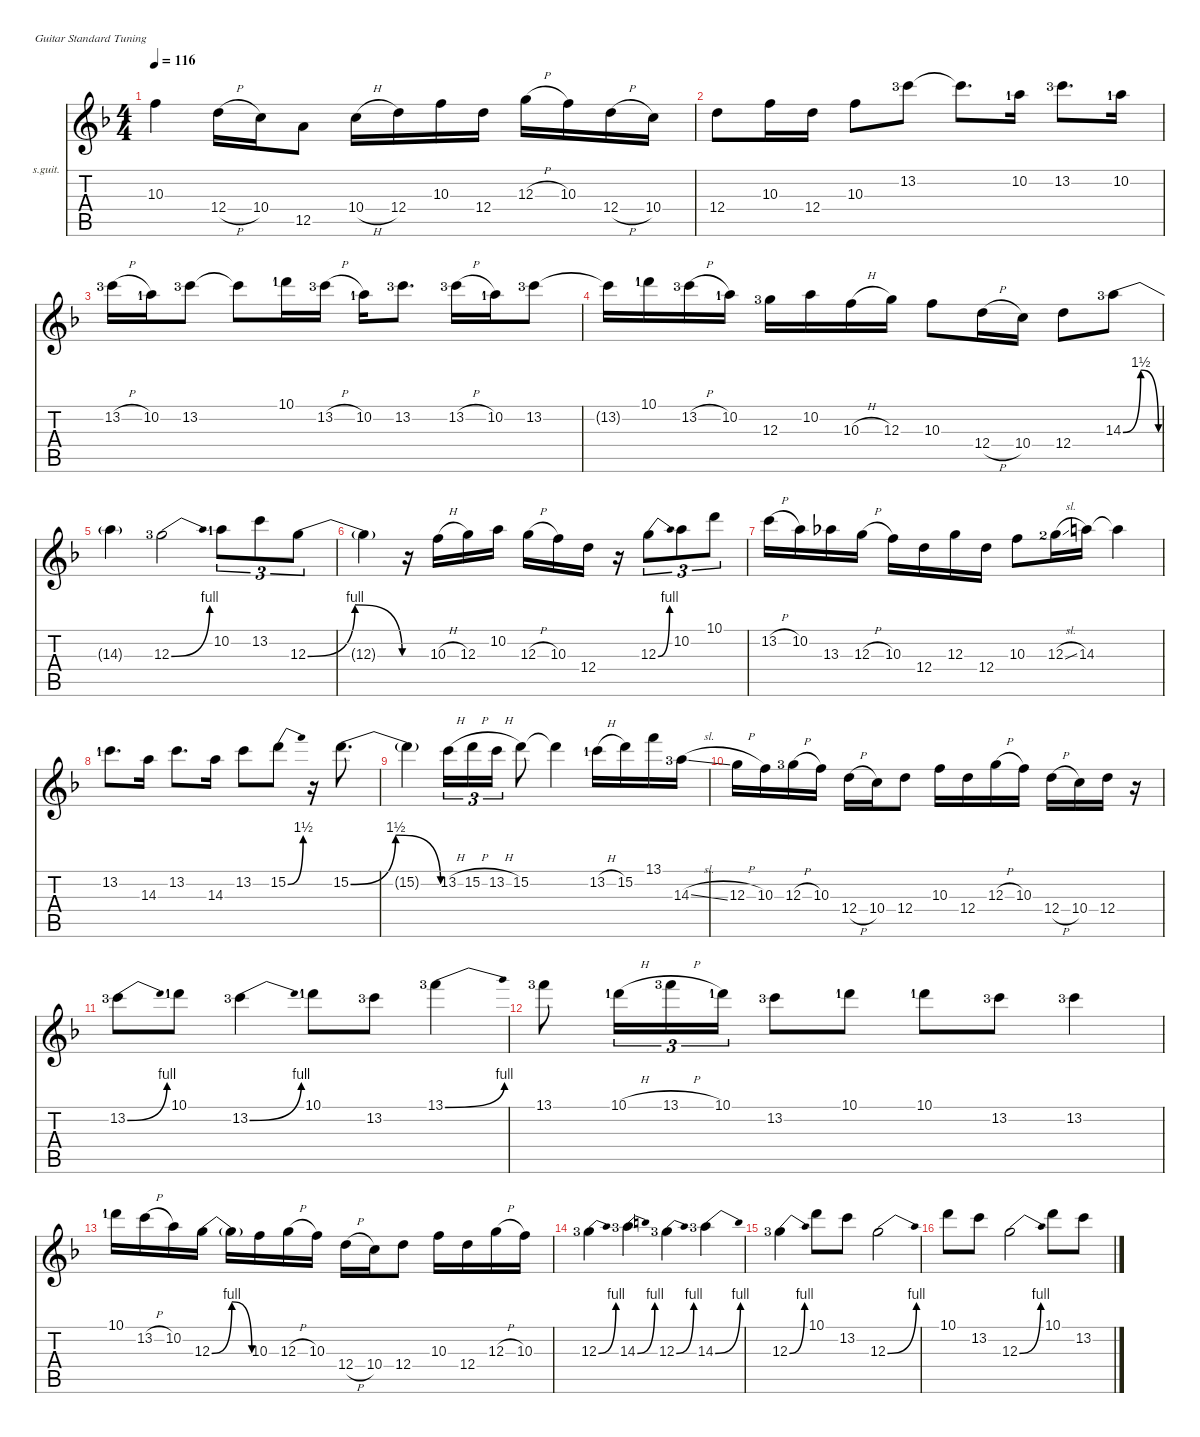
\defaultSystemsLayout 4
\hideDynamics
\bracketExtendMode nobrackets
\firstSystemTrackNameOrientation horizontal
\otherSystemsTrackNameOrientation horizontal
\track ("rhythm & lead 10" "s.guit.") {instrument acousticguitarsteel}
\staff {score tabs}
\tuning (E4 B3 G3 D3 A2 E2)
\ts (4 4)
\tempo 116
\clef g2
\ks dminor
10.3{acc forcenatural}.4{dy mf beam Down} 12.4{h acc forcenatural}.16{beam Down} 10.4{acc forcenatural}.16{beam Down} 12.5{acc forcenatural}.8{beam Down} 10.4{h acc forcenatural}.16{beam Down} 12.4{acc forcenatural}.16{beam Down} 10.3{acc forcenatural}.16{beam Down} 12.4{acc forcenatural}.16{beam Down} 12.3{h acc forcenatural}.16{beam Down} 10.3{acc forcenatural}.16{beam Down} 12.4{h acc forcenatural}.16{beam Down} 10.4{acc forcenatural}.16{beam Down} |
12.4{acc forcenatural}.8{beam Down} 10.3{acc forcenatural}.16{beam Down} 12.4{acc forcenatural}.16{beam Down} 10.3{acc forcenatural}.8{beam Down} 13.2{lf 4 acc forcenatural}.8{beam Down} 13.2{t acc forcenatural}.8{d beam Down} 10.2{lf 2 acc forcenatural}.16{beam Down} 13.2{lf 4 acc forcenatural}.8{d beam Down} 10.2{lf 2 acc forcenatural}.16{beam Down} |
13.2{h lf 4 acc forcenatural}.16{beam Down} 10.2{lf 2 acc forcenatural}.16{beam Down} 13.2{lf 4 acc forcenatural}.8{beam Down} 13.2{t acc forcenatural}.8{beam Down} 10.1{lf 2 acc forcenatural}.16{beam Down} 13.2{h lf 4 acc forcenatural}.16{beam Down} 10.2{lf 2 acc forcenatural}.16{beam Down} 13.2{lf 4 acc forcenatural}.8{d beam Down} 13.2{h lf 4 acc forcenatural}.16{beam Down} 10.2{lf 2 acc forcenatural}.16{beam Down} 13.2{lf 4 acc forcenatural}.8{beam Down} |
13.2{t acc forcenatural}.16{beam Down} 10.1{lf 2 acc forcenatural}.16{beam Down} 13.2{h lf 4 acc forcenatural}.16{beam Down} 10.2{lf 2 acc forcenatural}.16{beam Down} 12.3{lf 4 acc forcenatural}.16{beam Down} 10.2{acc forcenatural}.16{beam Down} 10.3{h acc forcenatural}.16{beam Down} 12.3{acc forcenatural}.16{beam Down} 10.3{acc forcenatural}.8{beam Down} 12.4{h acc forcenatural}.16{beam Down} 10.4{acc forcenatural}.16{beam Down} 12.4{acc forcenatural}.8{beam Down} 14.3{be (bendrelease 0 0 10.2 6 20.4 6 30 0) lf 4 acc forcenatural}.8{beam Down} |
14.3{t acc forcenatural}.4{beam Down} 12.3{be (bend 0 0 15 4) lf 4 acc forcenatural}.2{beam Down} 10.2{lf 2 acc forcenatural}.8{tu (3 2) beam Down} 13.2{acc forcenatural}.8{tu (3 2) beam Down} 12.3{be (bendrelease 0 0 10.2 4 20.4 4 30 0) acc forcenatural}.8{tu (3 2) beam Down} |
12.3{t acc forcenatural}.4{beam Down} r.16{beam Down} 10.3{h acc forcenatural}.16{beam Down} 12.3{acc forcenatural}.16{beam Down} 10.2{acc forcenatural}.16{beam Down} 12.3{h acc forcenatural}.16{beam Down} 10.3{acc forcenatural}.16{beam Down} 12.4{acc forcenatural}.16{beam Down} r.16{beam Down} 12.3{be (bend 0 0 15 4) acc forcenatural}.8{tu (3 2) beam Down} 10.2{acc forcenatural}.8{tu (3 2) beam Down} 10.1{acc forcenatural}.8{tu (3 2) beam Down} |
13.2{h acc forcenatural}.16{beam Down} 10.2{acc forcenatural}.16{beam Down} 13.3{acc b}.16{beam Down} 12.3{h acc forcenatural}.16{beam Down} 10.3{acc forcenatural}.16{beam Down} 12.4{acc forcenatural}.16{beam Down} 12.3{acc forcenatural}.16{beam Down} 12.4{acc forcenatural}.16{beam Down} 10.3{acc forcenatural}.8{beam Down} 12.3{sl lf 3 acc forcenatural}.16{beam Down} 14.3{acc forcenatural}.16{beam Down} 14.3{t acc forcenatural}.4{beam Down} |
13.2{lf 2 acc forcenatural}.8{d beam Down} 14.3{acc forcenatural}.16{beam Down} 13.2{acc forcenatural}.8{d beam Down} 14.3{acc forcenatural}.16{beam Down} 13.2{acc forcenatural}.8{beam Down} 15.2{be (bend 0 0 15 6) acc forcenatural}.8{beam Down} r.16{beam Down} 15.2{be (bendrelease 0 0 10.2 6 20.4 6 30 0) acc forcenatural}.8{d beam Down} |
15.2{t acc forcenatural}.4{beam Down} 13.2{h acc forcenatural}.16{tu (3 2) beam Down} 15.2{h acc forcenatural}.16{tu (3 2) beam Down} 13.2{h acc forcenatural}.16{tu (3 2) beam Down} 15.2{acc forcenatural}.8{beam Down} 15.2{t acc forcenatural}.4{beam Down} 13.2{h lf 2 acc forcenatural}.16{beam Down} 15.2{acc forcenatural}.16{beam Down} 13.1{acc forcenatural}.16{beam Down} 14.3{sl lf 4 acc forcenatural}.16{beam Down} |
12.3{h acc forcenatural}.16{beam Down} 10.3{acc forcenatural}.16{beam Down} 12.3{h lf 4 acc forcenatural}.16{beam Down} 10.3{acc forcenatural}.16{beam Down} 12.4{h acc forcenatural}.16{beam Down} 10.4{acc forcenatural}.16{beam Down} 12.4{acc forcenatural}.8{beam Down} 10.3{acc forcenatural}.16{beam Down} 12.4{acc forcenatural}.16{beam Down} 12.3{h acc forcenatural}.16{beam Down} 10.3{acc forcenatural}.16{beam Down} 12.4{h acc forcenatural}.16{beam Down} 10.4{acc forcenatural}.16{beam Down} 12.4{acc forcenatural}.16{beam Down} r.16{beam Down} |
13.2{be (bend 0 0 15 4) lf 4 acc forcenatural}.8{beam Down} 10.1{lf 2 acc forcenatural}.8{beam Down} 13.2{be (bend 0 0 15 4) lf 4 acc forcenatural}.4{beam Down} 10.1{lf 2 acc forcenatural}.8{beam Down} 13.2{lf 4 acc forcenatural}.8{beam Down} 13.1{be (bend 0 0 15 4) lf 4 acc forcenatural}.4{beam Down} |
13.1{lf 4 acc forcenatural}.8{beam Down} 10.1{h lf 2 acc forcenatural}.16{tu (3 2) beam Down} 13.1{h lf 4 acc forcenatural}.16{tu (3 2) beam Down} 10.1{lf 2 acc forcenatural}.16{tu (3 2) beam Down} 13.2{lf 4 acc forcenatural}.8{beam Down} 10.1{lf 2 acc forcenatural}.8{beam Down} 10.1{lf 2 acc forcenatural}.8{beam Down} 13.2{lf 4 acc forcenatural}.8{beam Down} 13.2{lf 4 acc forcenatural}.4{beam Down} |
10.1{lf 2 acc forcenatural}.16{beam Down} 13.2{h acc forcenatural}.16{beam Down} 10.2{acc forcenatural}.16{beam Down} 12.3{be (bendrelease 0 0 10.2 4 20.4 4 30 0) acc forcenatural}.16{beam Down} 12.3{t acc forcenatural}.16{beam Down} 10.3{acc forcenatural}.16{beam Down} 12.3{h acc forcenatural}.16{beam Down} 10.3{acc forcenatural}.16{beam Down} 12.4{h acc forcenatural}.16{beam Down} 10.4{acc forcenatural}.16{beam Down} 12.4{acc forcenatural}.8{beam Down} 10.3{acc forcenatural}.16{beam Down} 12.4{acc forcenatural}.16{beam Down} 12.3{h acc forcenatural}.16{beam Down} 10.3{acc forcenatural}.16{beam Down} |
12.3{be (bend 0 0 15 4) lf 4 acc forcenatural}.4{beam Down} 14.3{be (bend 0 0 15 4) lf 4 acc forcenatural}.4{beam Down} 12.3{be (bend 0 0 15 4) lf 4 acc forcenatural}.4{beam Down} 14.3{be (bend 0 0 15 4) lf 4 acc forcenatural}.4{beam Down} |
12.3{be (bend 0 0 15 4) lf 4 acc forcenatural}.4{beam Down} 10.1{acc forcenatural}.8{beam Down} 13.2{acc forcenatural}.8{beam Down} 12.3{be (bend 0 0 15 4) acc forcenatural}.2{beam Down} |
10.1{acc forcenatural}.8{beam Down} 13.2{acc forcenatural}.8{beam Down} 12.3{be (bend 0 0 15 4) acc forcenatural}.2{beam Down} 10.1{acc forcenatural}.8{beam Down} 13.2{acc forcenatural}.8{beam Down}
